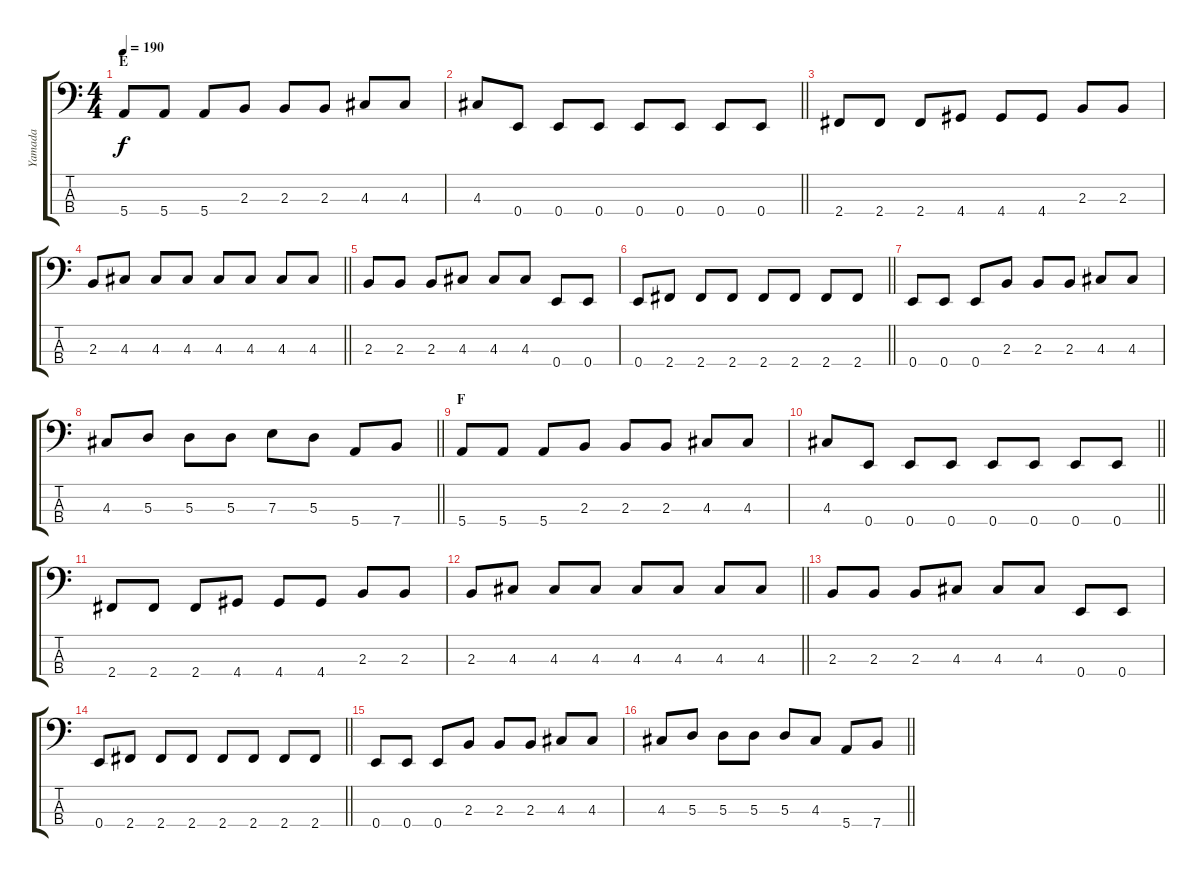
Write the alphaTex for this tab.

\track ("Yamada" "Yamada") {instrument electricbasspick}
\staff {score tabs}
\tuning (G2 D2 A1 E1) {hide}
\ts (4 4)
\section ("" "E")
\tempo 190
\clef f4
\ks c
5.4.8{dy f} 5.4.8 5.4.8 2.3.8 2.3.8 2.3.8 4.3.8 4.3.8 |
\barLineRight lightlight
4.3.8 0.4.8 0.4.8 0.4.8 0.4.8 0.4.8 0.4.8 0.4.8 |
2.4.8 2.4.8 2.4.8 4.4.8 4.4.8 4.4.8 2.3.8 2.3.8 |
\barLineRight lightlight
2.3.8 4.3.8 4.3.8 4.3.8 4.3.8 4.3.8 4.3.8 4.3.8 |
2.3.8 2.3.8 2.3.8 4.3.8 4.3.8 4.3.8 0.4.8 0.4.8 |
\barLineRight lightlight
0.4.8 2.4.8 2.4.8 2.4.8 2.4.8 2.4.8 2.4.8 2.4.8 |
0.4.8 0.4.8 0.4.8 2.3.8 2.3.8 2.3.8 4.3.8 4.3.8 |
\barLineRight lightlight
4.3.8 5.3.8 5.3.8 5.3.8 7.3.8 5.3.8 5.4.8 7.4.8 |
\section ("" "F")
5.4.8 5.4.8 5.4.8 2.3.8 2.3.8 2.3.8 4.3.8 4.3.8 |
\barLineRight lightlight
4.3.8 0.4.8 0.4.8 0.4.8 0.4.8 0.4.8 0.4.8 0.4.8 |
2.4.8 2.4.8 2.4.8 4.4.8 4.4.8 4.4.8 2.3.8 2.3.8 |
\barLineRight lightlight
2.3.8 4.3.8 4.3.8 4.3.8 4.3.8 4.3.8 4.3.8 4.3.8 |
2.3.8 2.3.8 2.3.8 4.3.8 4.3.8 4.3.8 0.4.8 0.4.8 |
\barLineRight lightlight
0.4.8 2.4.8 2.4.8 2.4.8 2.4.8 2.4.8 2.4.8 2.4.8 |
0.4.8 0.4.8 0.4.8 2.3.8 2.3.8 2.3.8 4.3.8 4.3.8 |
\barLineRight lightlight
4.3.8 5.3.8 5.3.8 5.3.8 5.3.8 4.3.8 5.4.8 7.4.8
